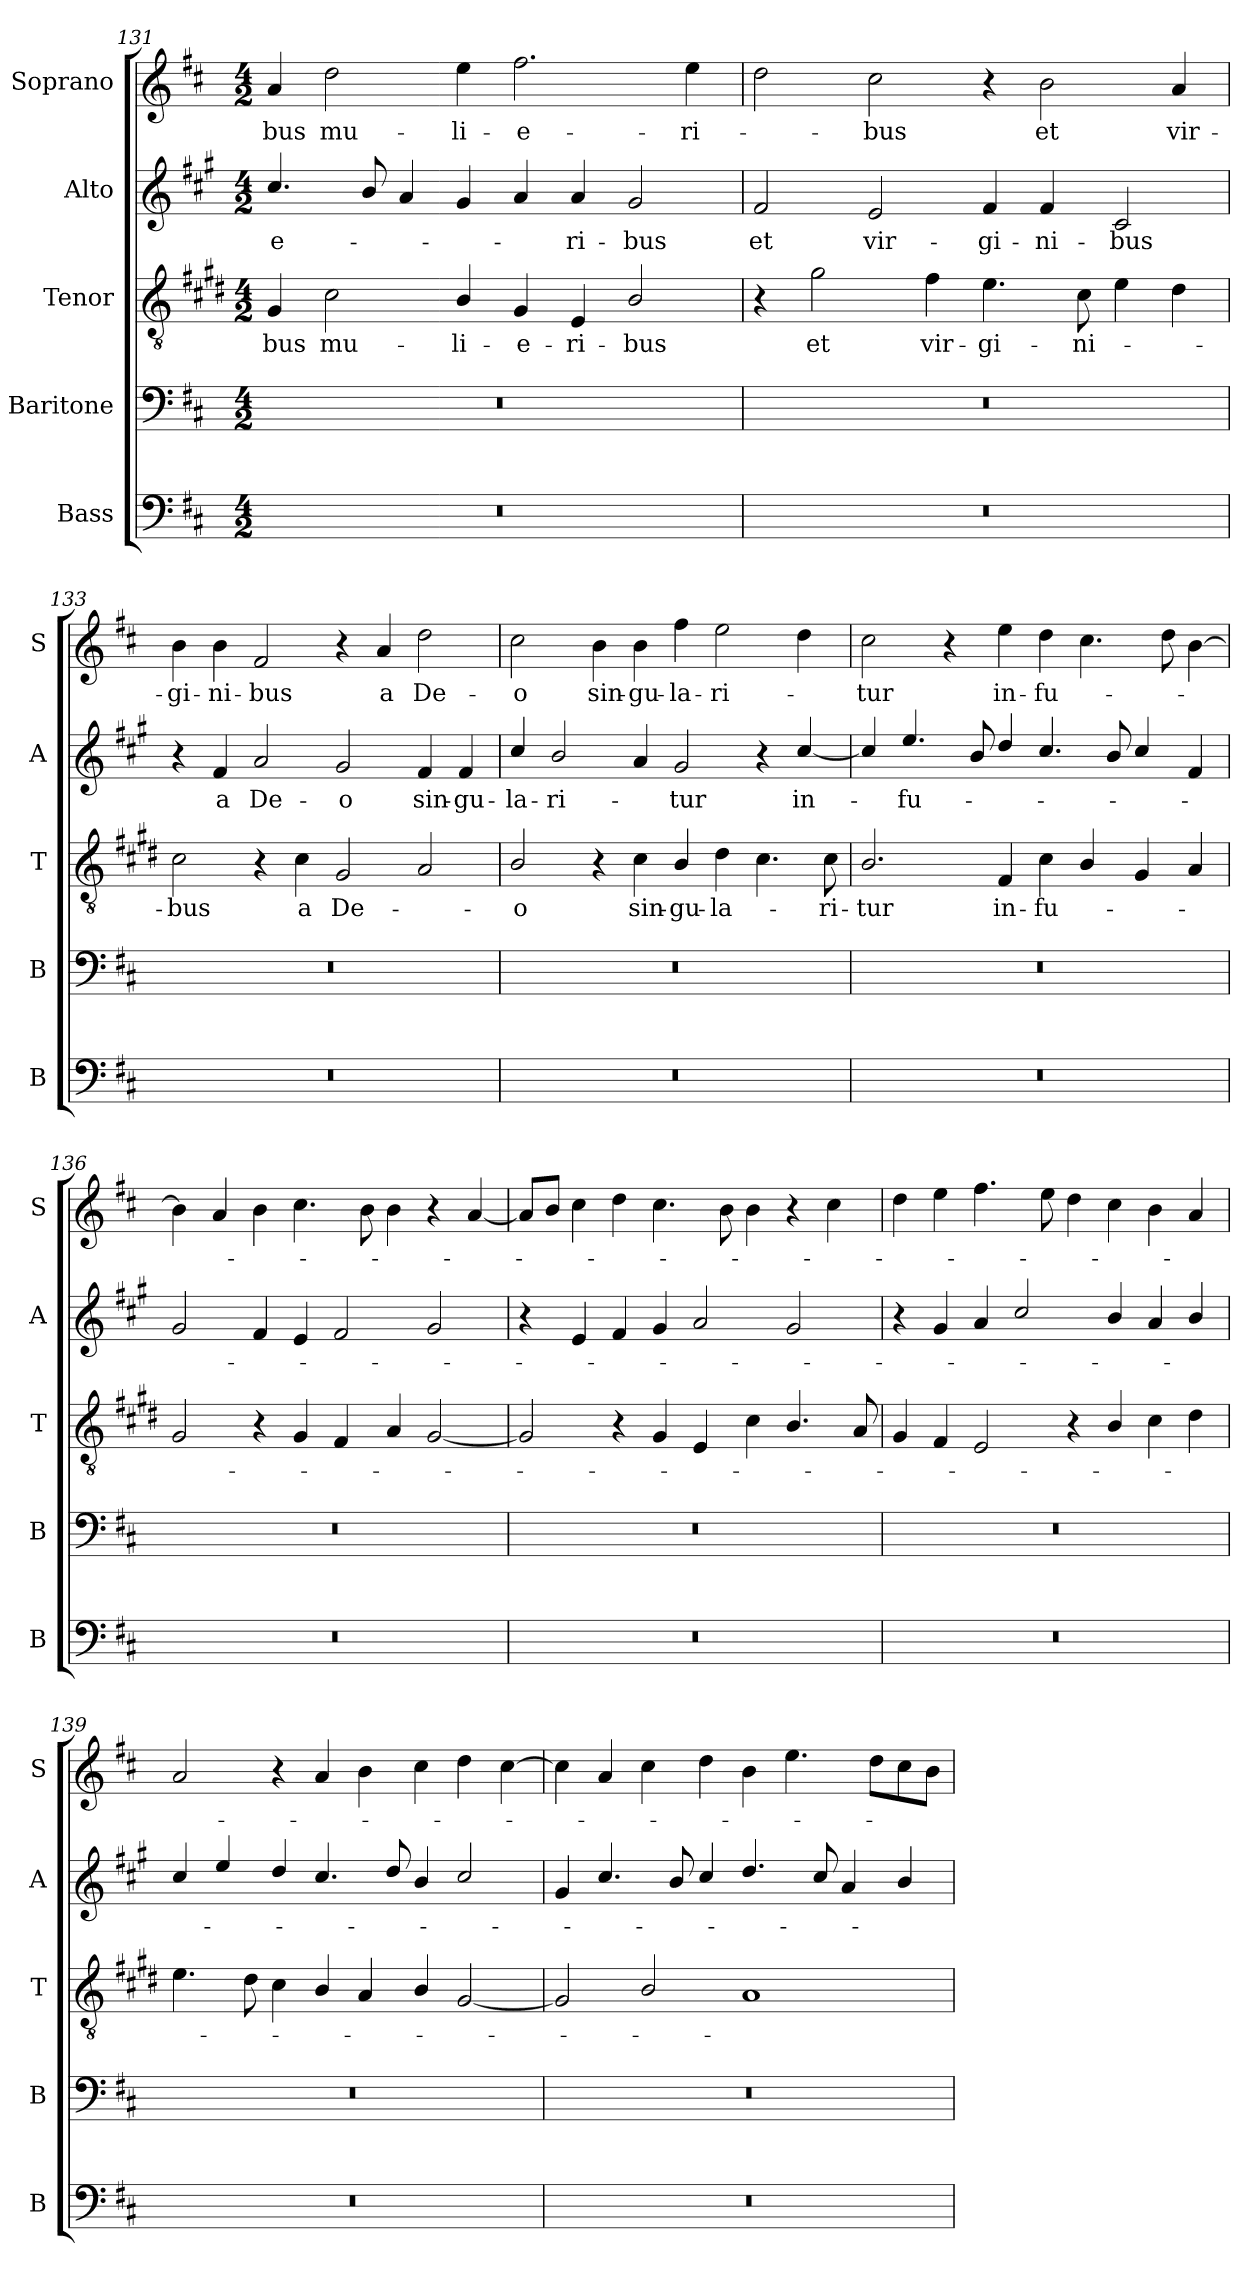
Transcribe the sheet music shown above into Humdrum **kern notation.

**kern	**kern	**kern	**text	**kern	**text	**kern	**text
*part5	*part4	*part3	*part3	*part2	*part2	*part1	*part1
*staff5	*staff4	*staff3	*staff3	*staff2	*staff2	*staff1	*staff1
*I"Bass	*I"Baritone	*I"Tenor	*	*I"Alto	*	*I"Soprano	*
*I'B	*I'B	*I'T	*	*I'A	*	*I'S	*
*clefF4	*clefF4	*clefGv2	*	*clefG2	*	*clefG2	*
*	*	*ITrd1c2	*	*ITrd4c7	*	*	*
*k[f#c#]	*k[f#c#]	*k[f#c#]	*	*k[f#c#]	*	*k[f#c#]	*
*D:	*D:	*D:	*	*D:	*	*D:	*
*M4/2	*M4/2	*M4/2	*	*M4/2	*	*M4/2	*
=131	=131	=131	=131	=131	=131	=131	=131
!	!	!	!LO:LY:b	!	!LO:LY:b	!	!LO:LY:b
0r	0r	4F#/	-bus	4.f#/	-e-	4a/	-bus
!	!	!	!LO:LY:b	!	!	!	!LO:LY:b
.	.	2B\	mu-	.	.	2dd\	mu-
.	.	.	.	8e/	.	.	.
.	.	.	.	4d/	.	.	.
!	!	!	!LO:LY:b	!	!	!	!LO:LY:b
.	.	4A/	-li-	4c#/	.	4ee\	-li-
!	!	!	!LO:LY:b	!	!	!	!LO:LY:b
.	.	4F#/	-e-	4d/	.	2.ff#\	-e-
!	!	!	!LO:LY:b	!	!LO:LY:b	!	!
.	.	4D/	-ri-	4d/	-ri-	.	.
!	!	!	!LO:LY:b	!	!LO:LY:b	!	!
.	.	2A/	-bus	2c#/	-bus	.	.
!	!	!	!	!	!	!	!LO:LY:b
.	.	.	.	.	.	4ee\	-ri-
!!LO:PB:g=z
=132	=132	=132	=132	=132	=132	=132	=132
!	!	!	!	!	!LO:LY:b	!	!
0r	0r	4r	.	2B/	et	2dd\	.
!	!	!	!LO:LY:b	!	!	!	!
.	.	2f#\	et	.	.	.	.
!	!	!	!	!	!LO:LY:b	!	!LO:LY:b
.	.	.	.	2A/	vir-	2cc#\	-bus
!	!	!	!LO:LY:b	!	!	!	!
.	.	4e\	vir-	.	.	.	.
!	!	!	!LO:LY:b	!	!LO:LY:b	!	!
.	.	4.d\	-gi-	4B/	-gi-	4r	.
!	!	!	!	!	!LO:LY:b	!	!LO:LY:b
.	.	.	.	4B/	-ni-	2b\	et
!	!	!	!LO:LY:b	!	!	!	!
.	.	8B\	-ni-	.	.	.	.
!	!	!	!	!	!LO:LY:b	!	!
.	.	4d\	.	2F#/	-bus	.	.
!	!	!	!	!	!	!	!LO:LY:b
.	.	4c#\	.	.	.	4a/	vir-
=133	=133	=133	=133	=133	=133	=133	=133
!	!	!	!LO:LY:b	!	!	!	!LO:LY:b
0r	0r	2B\	-bus	4r	.	4b\	-gi-
!	!	!	!	!	!LO:LY:b	!	!LO:LY:b
.	.	.	.	4B/	a	4b\	-ni-
!	!	!	!	!	!LO:LY:b	!	!LO:LY:b
.	.	4r	.	2d/	De-	2f#/	-bus
!	!	!	!LO:LY:b	!	!	!	!
.	.	4B\	a	.	.	.	.
!	!	!	!LO:LY:b	!	!LO:LY:b	!	!
.	.	2F#/	De-	2c#/	-o	4r	.
!	!	!	!	!	!	!	!LO:LY:b
.	.	.	.	.	.	4a/	a
!	!	!	!	!	!LO:LY:b	!	!LO:LY:b
.	.	2G/	.	4B/	sin-	2dd\	De-
!	!	!	!	!	!LO:LY:b	!	!
.	.	.	.	4B/	-gu-	.	.
=134	=134	=134	=134	=134	=134	=134	=134
!	!	!	!LO:LY:b	!	!LO:LY:b	!	!LO:LY:b
0r	0r	2A/	-o	4f#/	-la-	2cc#\	-o
!	!	!	!	!	!LO:LY:b	!	!
.	.	.	.	2e/	-ri-	.	.
!	!	!	!	!	!	!	!LO:LY:b
.	.	4r	.	.	.	4b\	sin-
!	!	!	!LO:LY:b	!	!	!	!LO:LY:b
.	.	4B\	sin-	4d/	.	4b\	-gu-
!	!	!	!LO:LY:b	!	!LO:LY:b	!	!LO:LY:b
.	.	4A/	-gu-	2c#/	-tur	4ff#\	-la-
!	!	!	!LO:LY:b	!	!	!	!LO:LY:b
.	.	4c#\	-la-	.	.	2ee\	-ri-
.	.	4.B\	.	4r	.	.	.
!	!	!	!	!	!LO:LY:b	!	!
.	.	.	.	[4f#/	in-	4dd\	.
!	!	!	!LO:LY:b	!	!	!	!
.	.	8B\	-ri-	.	.	.	.
!!LO:LB:g=z
=135	=135	=135	=135	=135	=135	=135	=135
!	!	!	!LO:LY:b	!	!	!	!LO:LY:b
0r	0r	2.A/	-tur	4f#/]	.	2cc#\	-tur
!	!	!	!	!	!LO:LY:b	!	!
.	.	.	.	4.a/	-fu-	.	.
.	.	.	.	.	.	4r	.
.	.	.	.	8e/	.	.	.
!	!	!	!LO:LY:b	!	!	!	!LO:LY:b
.	.	4E/	in-	4g/	.	4ee\	in-
!	!	!	!LO:LY:b	!	!	!	!LO:LY:b
.	.	4B\	-fu-	4.f#/	.	4dd\	-fu-
.	.	4A/	.	.	.	4.cc#\	.
.	.	.	.	8e/	.	.	.
.	.	4F#/	.	4f#/	.	.	.
.	.	.	.	.	.	8dd\	.
.	.	4G/	.	4B/	.	[4b\	.
=136	=136	=136	=136	=136	=136	=136	=136
0r	0r	2F#/	.	2c#/	.	4b\]	.
.	.	.	.	.	.	4a/	.
.	.	4r	.	4B/	.	4b\	.
.	.	4F#/	.	4A/	.	4.cc#\	.
.	.	4E/	.	2B/	.	.	.
.	.	.	.	.	.	8b\	.
.	.	4G/	.	.	.	4b\	.
.	.	[2F#/	.	2c#/	.	4r	.
.	.	.	.	.	.	[4a/	.
!!LO:PB:g=z
=137	=137	=137	=137	=137	=137	=137	=137
0r	0r	2F#/]	.	4r	.	8a/L]	.
.	.	.	.	.	.	8b/J	.
.	.	.	.	4A/	.	4cc#\	.
.	.	4r	.	4B/	.	4dd\	.
.	.	4F#/	.	4c#/	.	4.cc#\	.
.	.	4D/	.	2d/	.	.	.
.	.	.	.	.	.	8b\	.
.	.	4B\	.	.	.	4b\	.
.	.	4.A/	.	2c#/	.	4r	.
.	.	.	.	.	.	4cc#\	.
.	.	8G/	.	.	.	.	.
=138	=138	=138	=138	=138	=138	=138	=138
0r	0r	4F#/	.	4r	.	4dd\	.
.	.	4E/	.	4c#/	.	4ee\	.
.	.	2D/	.	4d/	.	4.ff#\	.
.	.	.	.	2f#/	.	.	.
.	.	.	.	.	.	8ee\	.
.	.	4r	.	.	.	4dd\	.
.	.	4A/	.	4e/	.	4cc#\	.
.	.	4B\	.	4d/	.	4b\	.
.	.	4c#\	.	4e/	.	4a/	.
=139	=139	=139	=139	=139	=139	=139	=139
0r	0r	4.d\	.	4f#/	.	2a/	.
.	.	.	.	4a/	.	.	.
.	.	8c#\	.	.	.	.	.
.	.	4B\	.	4g/	.	4r	.
.	.	4A/	.	4.f#/	.	4a/	.
.	.	4G/	.	.	.	4b\	.
.	.	.	.	8g/	.	.	.
.	.	4A/	.	4e/	.	4cc#\	.
.	.	[2F#/	.	2f#/	.	4dd\	.
.	.	.	.	.	.	[4cc#\	.
=140	=140	=140	=140	=140	=140	=140	=140
0r	0r	2F#/]	.	4c#/	.	4cc#\]	.
.	.	.	.	4.f#/	.	4a/	.
.	.	2A/	.	.	.	4cc#\	.
.	.	.	.	8e/	.	.	.
.	.	.	.	4f#/	.	4dd\	.
.	.	1G	.	4.g/	.	4b\	.
.	.	.	.	.	.	4.ee\	.
.	.	.	.	8f#/	.	.	.
.	.	.	.	4d/	.	.	.
.	.	.	.	.	.	8dd\L	.
.	.	.	.	4e/	.	8cc#\	.
.	.	.	.	.	.	8b\J	.
=	=	=	=	=	=	=	=
*-	*-	*-	*-	*-	*-	*-	*-
